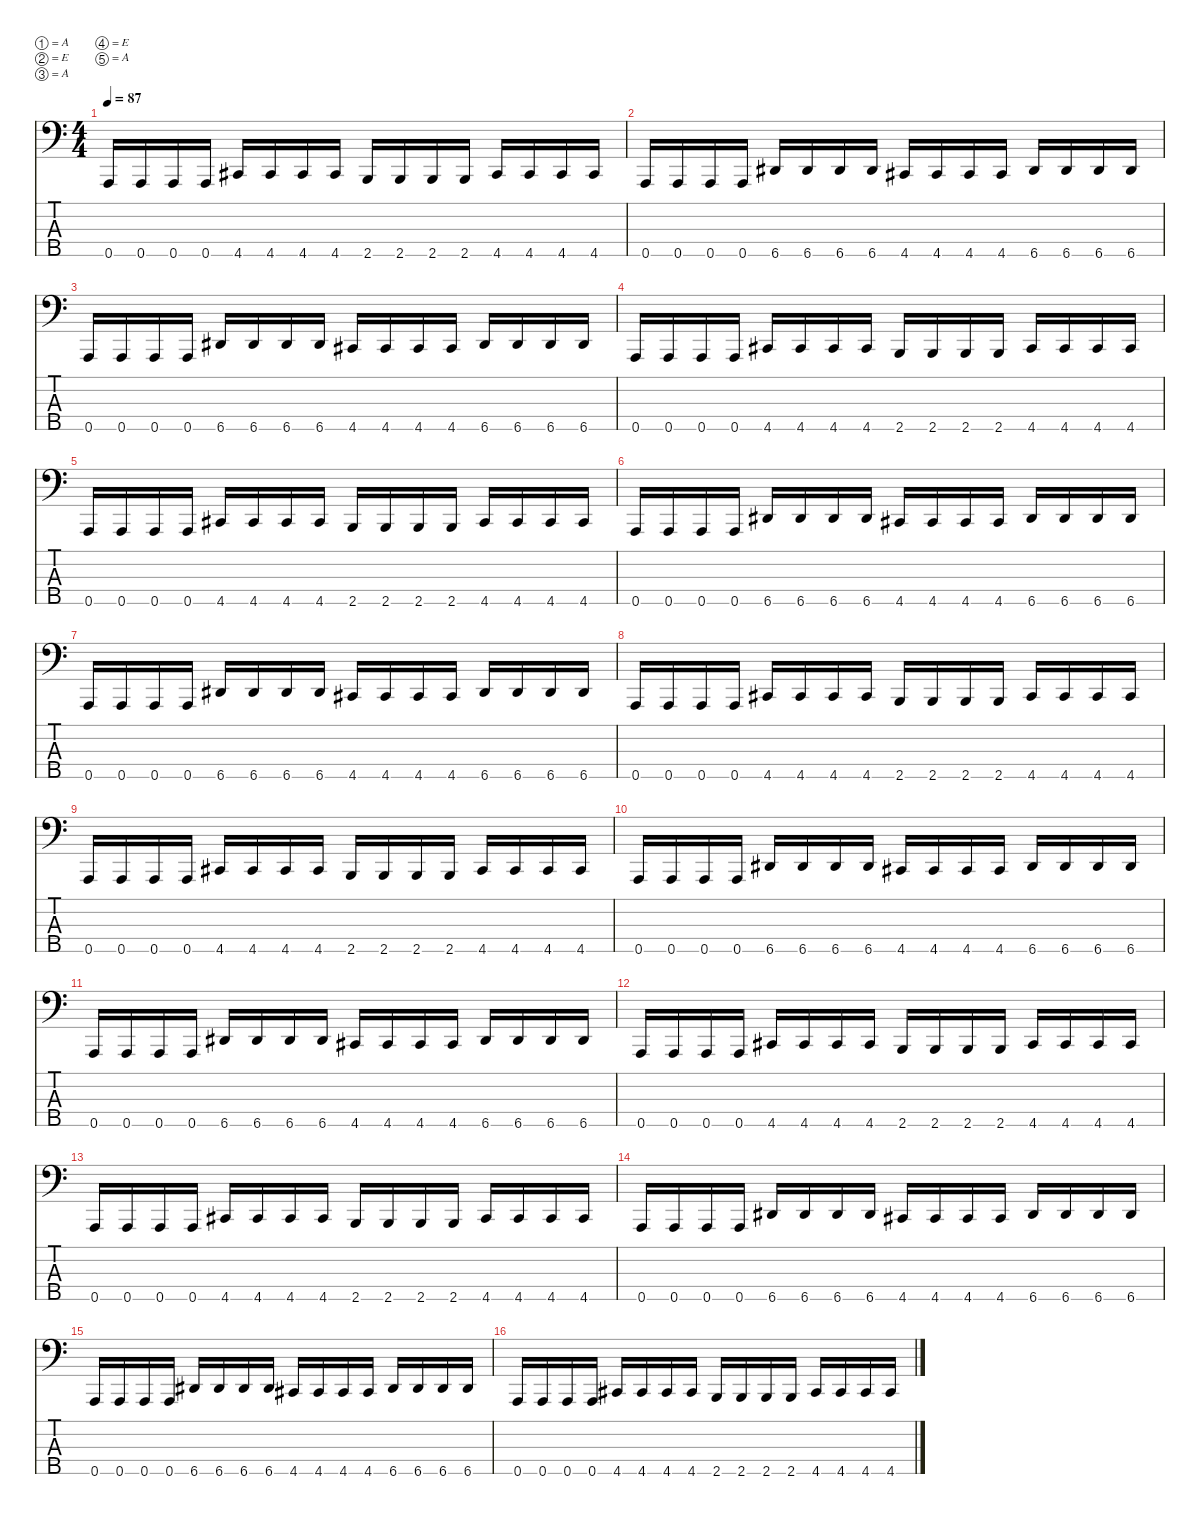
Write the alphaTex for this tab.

\defaultSystemsLayout 4
\hideDynamics
\bracketExtendMode nobrackets
\singleTrackTrackNamePolicy hidden
\multiTrackTrackNamePolicy hidden
\firstSystemTrackNameMode fullname
\otherSystemsTrackNameOrientation horizontal
\track ("Bass" "el.bs.") {instrument electricbasspick}
\staff {score tabs}
\tuning (A2 E2 A1 E1 A0)
\ts (4 4)
\tempo 87
\clef f4
\ks c
0.5.16{dy f beam Up} 0.5.16{beam Up} 0.5.16{beam Up} 0.5.16{beam Up} 4.5{acc #}.16{beam Up} 4.5{acc #}.16{beam Up} 4.5{acc #}.16{beam Up} 4.5{acc #}.16{beam Up} 2.5.16{beam Up} 2.5.16{beam Up} 2.5.16{beam Up} 2.5.16{beam Up} 4.5{acc #}.16{beam Up} 4.5{acc #}.16{beam Up} 4.5{acc #}.16{beam Up} 4.5{acc #}.16{beam Up} |
0.5.16{beam Up} 0.5.16{beam Up} 0.5.16{beam Up} 0.5.16{beam Up} 6.5{acc #}.16{beam Up} 6.5{acc #}.16{beam Up} 6.5{acc #}.16{beam Up} 6.5{acc #}.16{beam Up} 4.5{acc #}.16{beam Up} 4.5{acc #}.16{beam Up} 4.5{acc #}.16{beam Up} 4.5{acc #}.16{beam Up} 6.5{acc #}.16{beam Up} 6.5{acc #}.16{beam Up} 6.5{acc #}.16{beam Up} 6.5{acc #}.16{beam Up} |
0.5.16{beam Up} 0.5.16{beam Up} 0.5.16{beam Up} 0.5.16{beam Up} 6.5{acc #}.16{beam Up} 6.5{acc #}.16{beam Up} 6.5{acc #}.16{beam Up} 6.5{acc #}.16{beam Up} 4.5{acc #}.16{beam Up} 4.5{acc #}.16{beam Up} 4.5{acc #}.16{beam Up} 4.5{acc #}.16{beam Up} 6.5{acc #}.16{beam Up} 6.5{acc #}.16{beam Up} 6.5{acc #}.16{beam Up} 6.5{acc #}.16{beam Up} |
0.5.16{beam Up} 0.5.16{beam Up} 0.5.16{beam Up} 0.5.16{beam Up} 4.5{acc #}.16{beam Up} 4.5{acc #}.16{beam Up} 4.5{acc #}.16{beam Up} 4.5{acc #}.16{beam Up} 2.5.16{beam Up} 2.5.16{beam Up} 2.5.16{beam Up} 2.5.16{beam Up} 4.5{acc #}.16{beam Up} 4.5{acc #}.16{beam Up} 4.5{acc #}.16{beam Up} 4.5{acc #}.16{beam Up} |
0.5.16{beam Up} 0.5.16{beam Up} 0.5.16{beam Up} 0.5.16{beam Up} 4.5{acc #}.16{beam Up} 4.5{acc #}.16{beam Up} 4.5{acc #}.16{beam Up} 4.5{acc #}.16{beam Up} 2.5.16{beam Up} 2.5.16{beam Up} 2.5.16{beam Up} 2.5.16{beam Up} 4.5{acc #}.16{beam Up} 4.5{acc #}.16{beam Up} 4.5{acc #}.16{beam Up} 4.5{acc #}.16{beam Up} |
0.5.16{beam Up} 0.5.16{beam Up} 0.5.16{beam Up} 0.5.16{beam Up} 6.5{acc #}.16{beam Up} 6.5{acc #}.16{beam Up} 6.5{acc #}.16{beam Up} 6.5{acc #}.16{beam Up} 4.5{acc #}.16{beam Up} 4.5{acc #}.16{beam Up} 4.5{acc #}.16{beam Up} 4.5{acc #}.16{beam Up} 6.5{acc #}.16{beam Up} 6.5{acc #}.16{beam Up} 6.5{acc #}.16{beam Up} 6.5{acc #}.16{beam Up} |
0.5.16{beam Up} 0.5.16{beam Up} 0.5.16{beam Up} 0.5.16{beam Up} 6.5{acc #}.16{beam Up} 6.5{acc #}.16{beam Up} 6.5{acc #}.16{beam Up} 6.5{acc #}.16{beam Up} 4.5{acc #}.16{beam Up} 4.5{acc #}.16{beam Up} 4.5{acc #}.16{beam Up} 4.5{acc #}.16{beam Up} 6.5{acc #}.16{beam Up} 6.5{acc #}.16{beam Up} 6.5{acc #}.16{beam Up} 6.5{acc #}.16{beam Up} |
0.5.16{beam Up} 0.5.16{beam Up} 0.5.16{beam Up} 0.5.16{beam Up} 4.5{acc #}.16{beam Up} 4.5{acc #}.16{beam Up} 4.5{acc #}.16{beam Up} 4.5{acc #}.16{beam Up} 2.5.16{beam Up} 2.5.16{beam Up} 2.5.16{beam Up} 2.5.16{beam Up} 4.5{acc #}.16{beam Up} 4.5{acc #}.16{beam Up} 4.5{acc #}.16{beam Up} 4.5{acc #}.16{beam Up} |
0.5.16{beam Up} 0.5.16{beam Up} 0.5.16{beam Up} 0.5.16{beam Up} 4.5{acc #}.16{beam Up} 4.5{acc #}.16{beam Up} 4.5{acc #}.16{beam Up} 4.5{acc #}.16{beam Up} 2.5.16{beam Up} 2.5.16{beam Up} 2.5.16{beam Up} 2.5.16{beam Up} 4.5{acc #}.16{beam Up} 4.5{acc #}.16{beam Up} 4.5{acc #}.16{beam Up} 4.5{acc #}.16{beam Up} |
0.5.16{beam Up} 0.5.16{beam Up} 0.5.16{beam Up} 0.5.16{beam Up} 6.5{acc #}.16{beam Up} 6.5{acc #}.16{beam Up} 6.5{acc #}.16{beam Up} 6.5{acc #}.16{beam Up} 4.5{acc #}.16{beam Up} 4.5{acc #}.16{beam Up} 4.5{acc #}.16{beam Up} 4.5{acc #}.16{beam Up} 6.5{acc #}.16{beam Up} 6.5{acc #}.16{beam Up} 6.5{acc #}.16{beam Up} 6.5{acc #}.16{beam Up} |
0.5.16{beam Up} 0.5.16{beam Up} 0.5.16{beam Up} 0.5.16{beam Up} 6.5{acc #}.16{beam Up} 6.5{acc #}.16{beam Up} 6.5{acc #}.16{beam Up} 6.5{acc #}.16{beam Up} 4.5{acc #}.16{beam Up} 4.5{acc #}.16{beam Up} 4.5{acc #}.16{beam Up} 4.5{acc #}.16{beam Up} 6.5{acc #}.16{beam Up} 6.5{acc #}.16{beam Up} 6.5{acc #}.16{beam Up} 6.5{acc #}.16{beam Up} |
0.5.16{beam Up} 0.5.16{beam Up} 0.5.16{beam Up} 0.5.16{beam Up} 4.5{acc #}.16{beam Up} 4.5{acc #}.16{beam Up} 4.5{acc #}.16{beam Up} 4.5{acc #}.16{beam Up} 2.5.16{beam Up} 2.5.16{beam Up} 2.5.16{beam Up} 2.5.16{beam Up} 4.5{acc #}.16{beam Up} 4.5{acc #}.16{beam Up} 4.5{acc #}.16{beam Up} 4.5{acc #}.16{beam Up} |
0.5.16{beam Up} 0.5.16{beam Up} 0.5.16{beam Up} 0.5.16{beam Up} 4.5{acc #}.16{beam Up} 4.5{acc #}.16{beam Up} 4.5{acc #}.16{beam Up} 4.5{acc #}.16{beam Up} 2.5.16{beam Up} 2.5.16{beam Up} 2.5.16{beam Up} 2.5.16{beam Up} 4.5{acc #}.16{beam Up} 4.5{acc #}.16{beam Up} 4.5{acc #}.16{beam Up} 4.5{acc #}.16{beam Up} |
0.5.16{beam Up} 0.5.16{beam Up} 0.5.16{beam Up} 0.5.16{beam Up} 6.5{acc #}.16{beam Up} 6.5{acc #}.16{beam Up} 6.5{acc #}.16{beam Up} 6.5{acc #}.16{beam Up} 4.5{acc #}.16{beam Up} 4.5{acc #}.16{beam Up} 4.5{acc #}.16{beam Up} 4.5{acc #}.16{beam Up} 6.5{acc #}.16{beam Up} 6.5{acc #}.16{beam Up} 6.5{acc #}.16{beam Up} 6.5{acc #}.16{beam Up} |
0.5.16{beam Up} 0.5.16{beam Up} 0.5.16{beam Up} 0.5.16{beam Up} 6.5{acc #}.16{beam Up} 6.5{acc #}.16{beam Up} 6.5{acc #}.16{beam Up} 6.5{acc #}.16{beam Up} 4.5{acc #}.16{beam Up} 4.5{acc #}.16{beam Up} 4.5{acc #}.16{beam Up} 4.5{acc #}.16{beam Up} 6.5{acc #}.16{beam Up} 6.5{acc #}.16{beam Up} 6.5{acc #}.16{beam Up} 6.5{acc #}.16{beam Up} |
0.5.16{beam Up} 0.5.16{beam Up} 0.5.16{beam Up} 0.5.16{beam Up} 4.5{acc #}.16{beam Up} 4.5{acc #}.16{beam Up} 4.5{acc #}.16{beam Up} 4.5{acc #}.16{beam Up} 2.5.16{beam Up} 2.5.16{beam Up} 2.5.16{beam Up} 2.5.16{beam Up} 4.5{acc #}.16{beam Up} 4.5{acc #}.16{beam Up} 4.5{acc #}.16{beam Up} 4.5{acc #}.16{beam Up}
